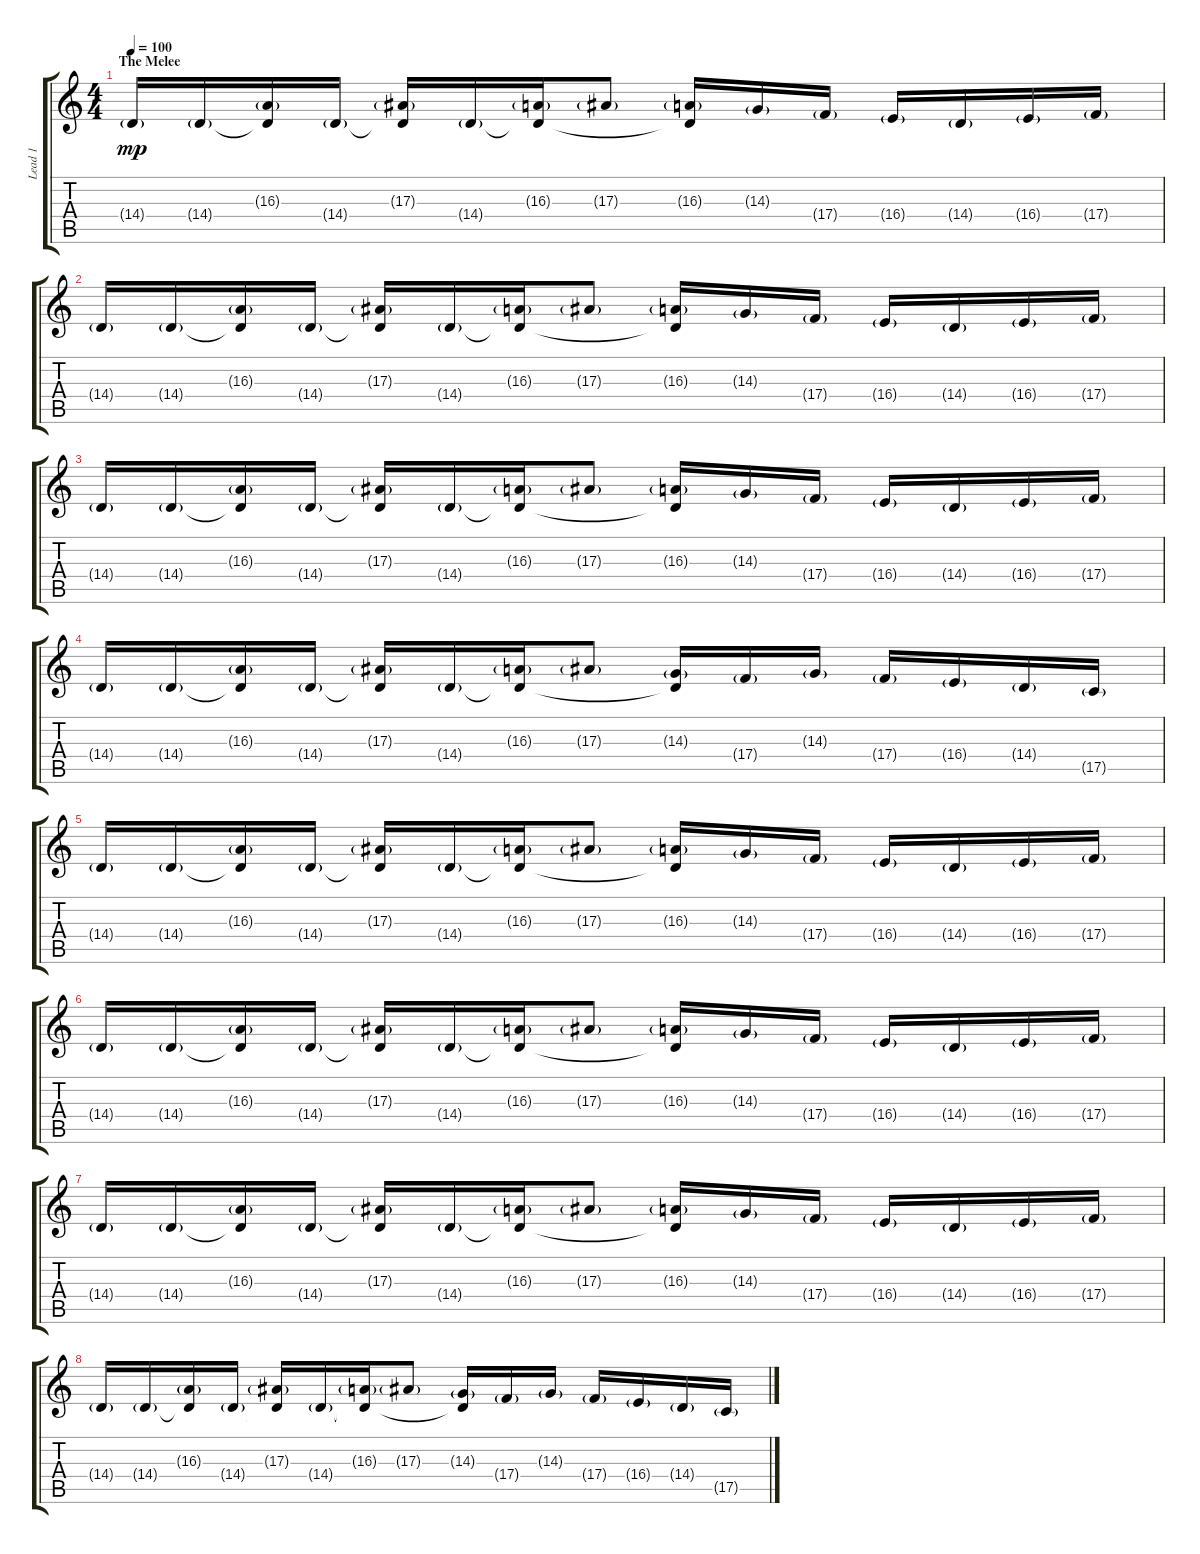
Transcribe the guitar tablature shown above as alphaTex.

\track ("Lead 1" "Lead 1") {instrument fx7echoes}
\staff {score tabs}
\tuning (D4 A3 F3 C3 G2 D2) {hide}
\ts (4 4)
\section ("" "The Melee")
\tempo 100
\clef g2
\ks c
14.4{g}.16{dy mp} 14.4{g}.16 (16.3{g} 14.4{t}).16 14.4{g}.16 (17.3{g} 14.4{t}).16 14.4{g}.16 (16.3{g} 14.4{t}).16 17.3{g}.8 (16.3{g} 14.4{t}).16 14.3{g}.16 17.4{g}.16 16.4{g}.16 14.4{g}.16 16.4{g}.16 17.4{g}.16 |
14.4{g}.16 14.4{g}.16 (16.3{g} 14.4{t}).16 14.4{g}.16 (17.3{g} 14.4{t}).16 14.4{g}.16 (16.3{g} 14.4{t}).16 17.3{g}.8 (16.3{g} 14.4{t}).16 14.3{g}.16 17.4{g}.16 16.4{g}.16 14.4{g}.16 16.4{g}.16 17.4{g}.16 |
14.4{g}.16 14.4{g}.16 (16.3{g} 14.4{t}).16 14.4{g}.16 (17.3{g} 14.4{t}).16 14.4{g}.16 (16.3{g} 14.4{t}).16 17.3{g}.8 (16.3{g} 14.4{t}).16 14.3{g}.16 17.4{g}.16 16.4{g}.16 14.4{g}.16 16.4{g}.16 17.4{g}.16 |
14.4{g}.16 14.4{g}.16 (16.3{g} 14.4{t}).16 14.4{g}.16 (17.3{g} 14.4{t}).16 14.4{g}.16 (16.3{g} 14.4{t}).16 17.3{g}.8 (14.3{g} 14.4{t}).16 17.4{g}.16 14.3{g}.16 17.4{g}.16 16.4{g}.16 14.4{g}.16 17.5{g}.16 |
14.4{g}.16 14.4{g}.16 (16.3{g} 14.4{t}).16 14.4{g}.16 (17.3{g} 14.4{t}).16 14.4{g}.16 (16.3{g} 14.4{t}).16 17.3{g}.8 (16.3{g} 14.4{t}).16 14.3{g}.16 17.4{g}.16 16.4{g}.16 14.4{g}.16 16.4{g}.16 17.4{g}.16 |
14.4{g}.16 14.4{g}.16 (16.3{g} 14.4{t}).16 14.4{g}.16 (17.3{g} 14.4{t}).16 14.4{g}.16 (16.3{g} 14.4{t}).16 17.3{g}.8 (16.3{g} 14.4{t}).16 14.3{g}.16 17.4{g}.16 16.4{g}.16 14.4{g}.16 16.4{g}.16 17.4{g}.16 |
14.4{g}.16 14.4{g}.16 (16.3{g} 14.4{t}).16 14.4{g}.16 (17.3{g} 14.4{t}).16 14.4{g}.16 (16.3{g} 14.4{t}).16 17.3{g}.8 (16.3{g} 14.4{t}).16 14.3{g}.16 17.4{g}.16 16.4{g}.16 14.4{g}.16 16.4{g}.16 17.4{g}.16 |
14.4{g}.16 14.4{g}.16 (16.3{g} 14.4{t}).16 14.4{g}.16 (17.3{g} 14.4{t}).16 14.4{g}.16 (16.3{g} 14.4{t}).16 17.3{g}.8 (14.3{g} 14.4{t}).16 17.4{g}.16 14.3{g}.16 17.4{g}.16 16.4{g}.16 14.4{g}.16 17.5{g}.16
